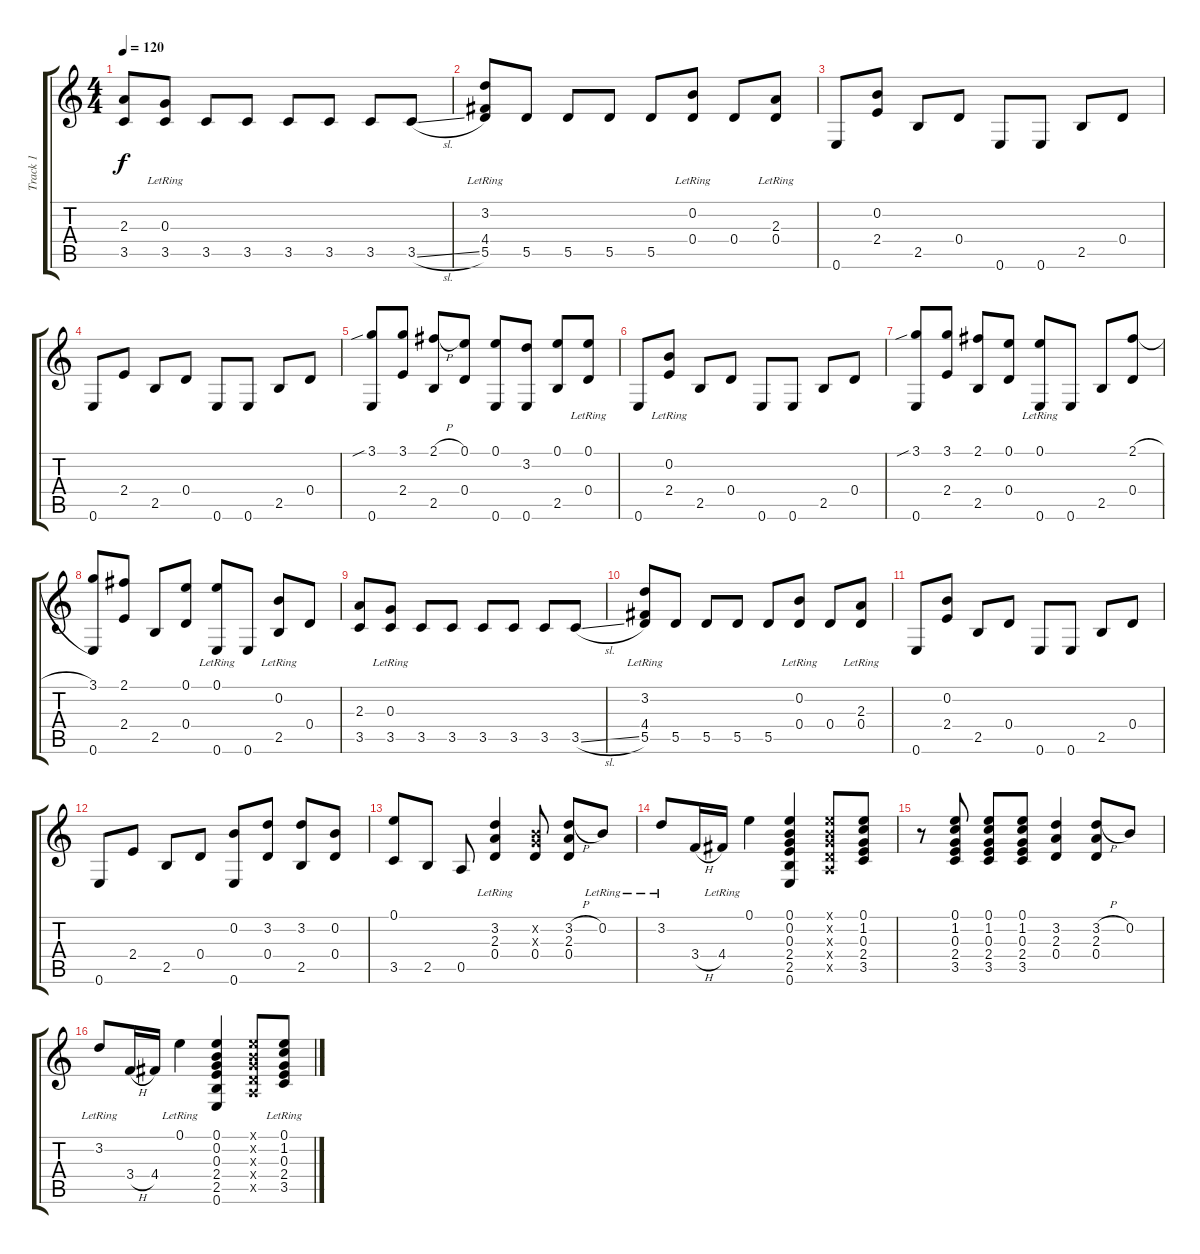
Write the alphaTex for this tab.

\track ("Track 1" "Track 1") {instrument acousticguitarsteel}
\staff {score tabs}
\tuning (E4 B3 G3 D3 A2 E2) {hide}
\ts (4 4)
\tempo 120
\clef g2
\ks c
(2.3 3.5).8{dy f} (0.3{lr} 3.5{lr}).8 3.5.8 3.5.8 3.5.8 3.5.8 3.5.8 3.5{sl}.8 |
(3.2{lr} 4.4{lr} 5.5{lr}).8 5.5.8 5.5.8 5.5.8 5.5.8 (0.2{lr} 0.4{lr}).8 0.4.8 (2.3{lr} 0.4{lr}).8 |
0.6.8 (0.2 2.4).8 2.5.8 0.4.8 0.6.8 0.6.8 2.5.8 0.4.8 |
0.6.8 2.4.8 2.5.8 0.4.8 0.6.8 0.6.8 2.5.8 0.4.8 |
(3.1{sib} 0.6).8 (3.1 2.4).8 (2.1{h} 2.5).8 (0.1 0.4).8 (0.1 0.6).8 (3.2 0.6).8 (0.1 2.5).8 (0.1{lr} 0.4).8 |
0.6.8 (0.2{lr} 2.4{lr}).8 2.5.8 0.4.8 0.6.8 0.6.8 2.5.8 0.4.8 |
(3.1{sib} 0.6).8 (3.1 2.4).8 (2.1 2.5).8 (0.1 0.4).8 (0.1 0.6{lr}).8 0.6.8 2.5.8 (2.1{h} 0.4).8 |
(3.1 0.6).8 (2.1 2.4).8 2.5.8 (0.1 0.4).8 (0.1{lr} 0.6{lr}).8 0.6.8 (0.2 2.5{lr}).8 0.4.8 |
(2.3 3.5).8 (0.3{lr} 3.5{lr}).8 3.5.8 3.5.8 3.5.8 3.5.8 3.5.8 3.5{sl}.8 |
(3.2{lr} 4.4{lr} 5.5{lr}).8 5.5.8 5.5.8 5.5.8 5.5.8 (0.2{lr} 0.4{lr}).8 0.4.8 (2.3{lr} 0.4{lr}).8 |
0.6.8 (0.2 2.4).8 2.5.8 0.4.8 0.6.8 0.6.8 2.5.8 0.4.8 |
0.6.8 2.4.8 2.5.8 0.4.8 (0.2 0.6).8 (3.2 0.4).8 (3.2 2.5).8 (0.2 0.4).8 |
(0.1 3.5).8 2.5.8 0.5.8 (3.2{lr} 2.3{lr} 0.4{lr}).4 (0.2{x} 0.3{x} 0.4).8 (3.2{h} 2.3 0.4).8 0.2{lr}.8 |
3.2{lr}.8 3.4{h}.16 4.4{lr}.16 0.1.4 (0.1 0.2 0.3 2.4 2.5 0.6).4 (0.1{x} 0.2{x} 0.3{x} 0.4{x} 0.5{x}).8 (0.1 1.2 0.3 2.4 3.5).8 |
r.8 (0.1 1.2 0.3 2.4 3.5).8 (0.1 1.2 0.3 2.4 3.5).8 (0.1 1.2 0.3 2.4 3.5).8 (3.2 2.3 0.4).4 (3.2{h} 2.3 0.4).8 0.2.8 |
3.2{lr}.8 3.4{h}.16 4.4.16 0.1{lr}.4 (0.1 0.2 0.3 2.4 2.5 0.6).4 (0.1{x} 0.2{x} 0.3{x} 0.4{x} 0.5{x}).8 (0.1{lr} 1.2{lr} 0.3{lr} 2.4{lr} 3.5{lr}).8
